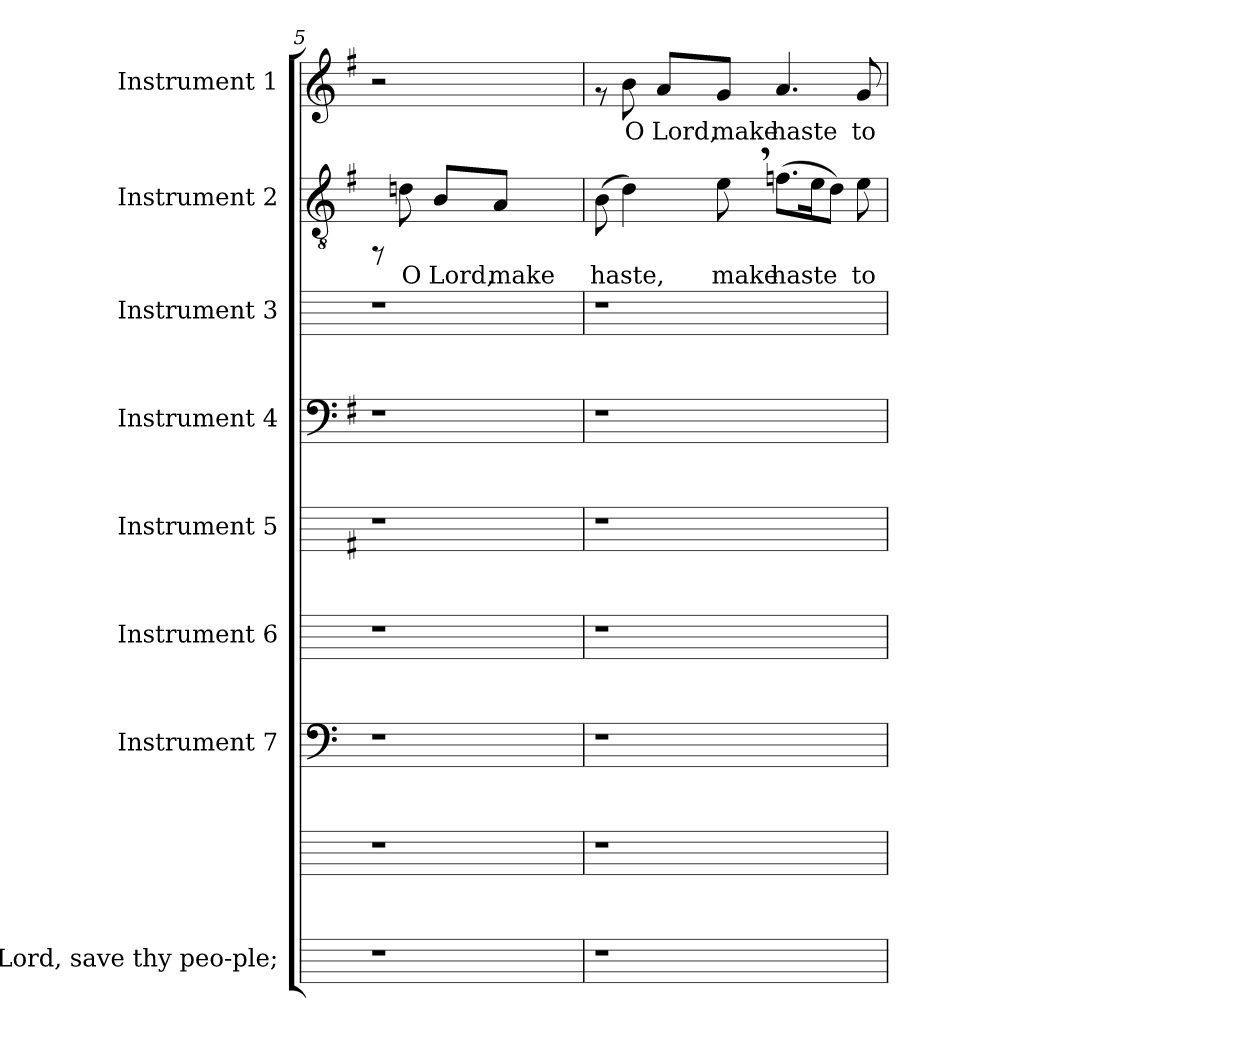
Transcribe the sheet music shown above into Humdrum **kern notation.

**kern	**kern	**kern	**kern	**kern	**kern	**kern	**kern	**text	**kern	**text
*part9	*part8	*part7	*part6	*part5	*part4	*part3	*part2	*part2	*part1	*part1
*staff9	*staff8	*staff7	*staff6	*staff5	*staff4	*staff3	*staff2	*staff2	*staff1	*staff1
*I"O Lord, save thy peo-ple;	*	*I"Instrument 7	*I"Instrument 6	*I"Instrument 5	*I"Instrument 4	*I"Instrument 3	*I"Instrument 2	*	*I"Instrument 1	*
!!LO:LB:g=z
*	*	*clefF4	*	*	*clefF4	*	*clefGv2	*	*clefG2	*
*	*	*	*	*ITrd-3c-5	*	*	*ITrd-3c-5	*	*ITrd-3c-5	*
*k[]	*k[]	*k[]	*k[]	*k[]	*k[f#]	*k[]	*k[]	*	*k[]	*
*C:	*C:	*C:	*C:	*C:	*G:	*C:	*C:	*	*C:	*
=5	=5	=5	=5	=5	=5	=5	=5	=5	=5	=5
1r	1r	1r	1r	1r	1r	1r	8rFF	.	2r	.
!	!	!	!	!	!	!	!	!LO:LY:b:cj	!	!
.	.	.	.	.	.	.	8gn\	O	.	.
!	!	!	!	!	!	!	!	!LO:LY:b:cj	!	!
.	.	.	.	.	.	.	8e/L	Lord,	.	.
!	!	!	!	!	!	!	!	!LO:LY:b:cj	!	!
.	.	.	.	.	.	.	8d/J	make	.	.
.	.	.	.	.	.	.	2ryy	.	2ryy	.
=6	=6	=6	=6	=6	=6	=6	=6	=6	=6	=6
!	!	!	!	!	!	!	!	!LO:LY:b:cj	!	!
1r	1r	1r	1r	1r	1r	1r	(>8e\	haste,	8rf	.
!	!	!	!	!	!	!	!	!LO:LY:b:cj	!	!LO:LY:b:cj
.	.	.	.	.	.	.	4g\)	.	8ee\	O
!	!	!	!	!	!	!	!	!	!	!LO:LY:b:cj
.	.	.	.	.	.	.	.	.	8dd/L	Lord,
!	!	!	!	!	!	!	!	!LO:LY:b:cj	!	!LO:LY:b:cj
.	.	.	.	.	.	.	8a,>\	make	8cc/J	make
!	!	!	!	!	!	!	!	!LO:LY:b:cj	!	!LO:LY:b:cj
.	.	.	.	.	.	.	(>8.b-X\L	haste	4.dd/	haste
!	!	!	!	!	!	!	!	!LO:LY:b:cj	!	!
.	.	.	.	.	.	.	16a\	.	.	.
!	!	!	!	!	!	!	!	!LO:LY:b:cj	!	!
.	.	.	.	.	.	.	8g\J)	.	.	.
!	!	!	!	!	!	!	!	!LO:LY:b:cj	!	!LO:LY:b:cj
.	.	.	.	.	.	.	8a\	to	8cc/	to
=	=	=	=	=	=	=	=	=	=	=
*-	*-	*-	*-	*-	*-	*-	*-	*-	*-	*-
